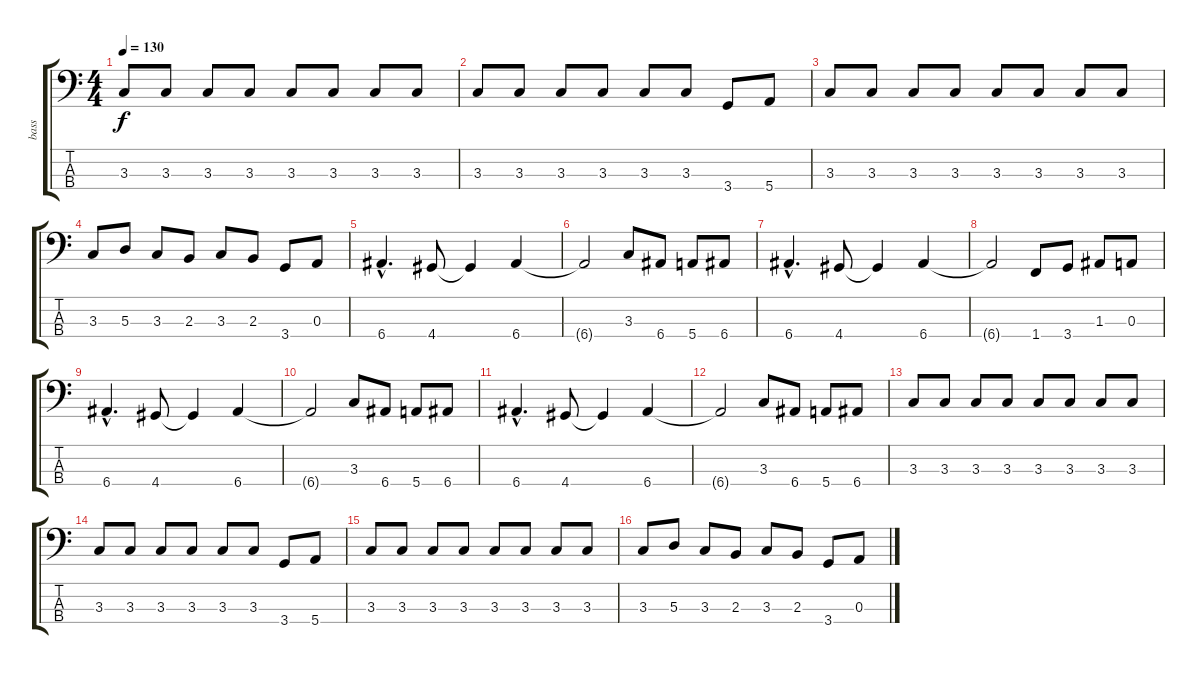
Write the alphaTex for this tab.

\track ("bass" "bass") {instrument electricbassfinger}
\staff {score tabs}
\tuning (G2 D2 A1 E1) {hide}
\ts (4 4)
\tempo 130
\clef f4
\ks c
3.3.8{dy f} 3.3.8 3.3.8 3.3.8 3.3.8 3.3.8 3.3.8 3.3.8 |
3.3.8 3.3.8 3.3.8 3.3.8 3.3.8 3.3.8 3.4.8 5.4.8 |
3.3.8 3.3.8 3.3.8 3.3.8 3.3.8 3.3.8 3.3.8 3.3.8 |
3.3.8 5.3.8 3.3.8 2.3.8 3.3.8 2.3.8 3.4.8 0.3.8 |
6.4{hac}.4{d} 4.4.8 4.4{t}.4 6.4.4 |
6.4{t}.2 3.3.8 6.4.8 5.4.8 6.4.8 |
6.4{hac}.4{d} 4.4.8 4.4{t}.4 6.4.4 |
6.4{t}.2 1.4.8 3.4.8 1.3.8 0.3.8 |
6.4{hac}.4{d} 4.4.8 4.4{t}.4 6.4.4 |
6.4{t}.2 3.3.8 6.4.8 5.4.8 6.4.8 |
6.4{hac}.4{d} 4.4.8 4.4{t}.4 6.4.4 |
6.4{t}.2 3.3.8 6.4.8 5.4.8 6.4.8 |
3.3.8 3.3.8 3.3.8 3.3.8 3.3.8 3.3.8 3.3.8 3.3.8 |
3.3.8 3.3.8 3.3.8 3.3.8 3.3.8 3.3.8 3.4.8 5.4.8 |
3.3.8 3.3.8 3.3.8 3.3.8 3.3.8 3.3.8 3.3.8 3.3.8 |
3.3.8 5.3.8 3.3.8 2.3.8 3.3.8 2.3.8 3.4.8 0.3.8
